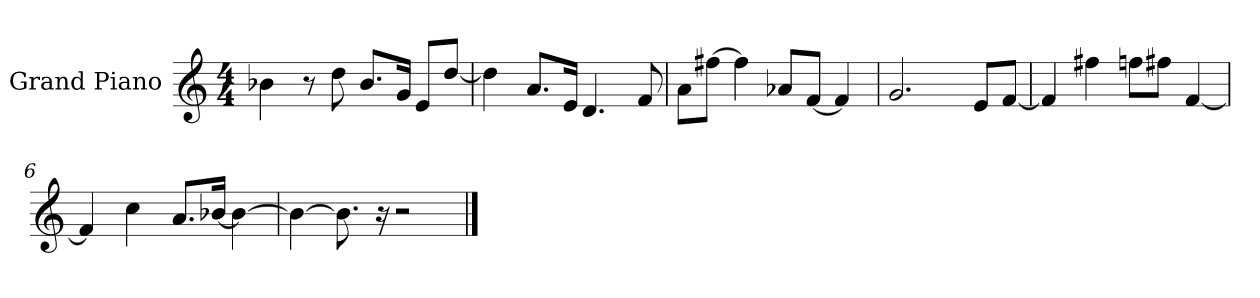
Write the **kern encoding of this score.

**kern
*part1
*staff1
*I"Grand Piano
*clefG2
*k[]
*C:
*M4/4
*MM60
=1
4b-X
8r
8dd
8.b-L
16gJk
8eL
[8ddJ
=2
4dd]
8.aL
16eJk
4.d
8f
=3
8aL
[8ff#XJ
4ff#]
8a-XL
[8fJ
4f]
=4
2.g
8eL
[8fJ
=5
4f]
4ff#X
8ffnL
8ff#XJ
[4f
=6
4f]
4cc
8.aL
[16b-XJk
4b-_
=7
4b-_
8.b-]
16r
2r
==
*-
